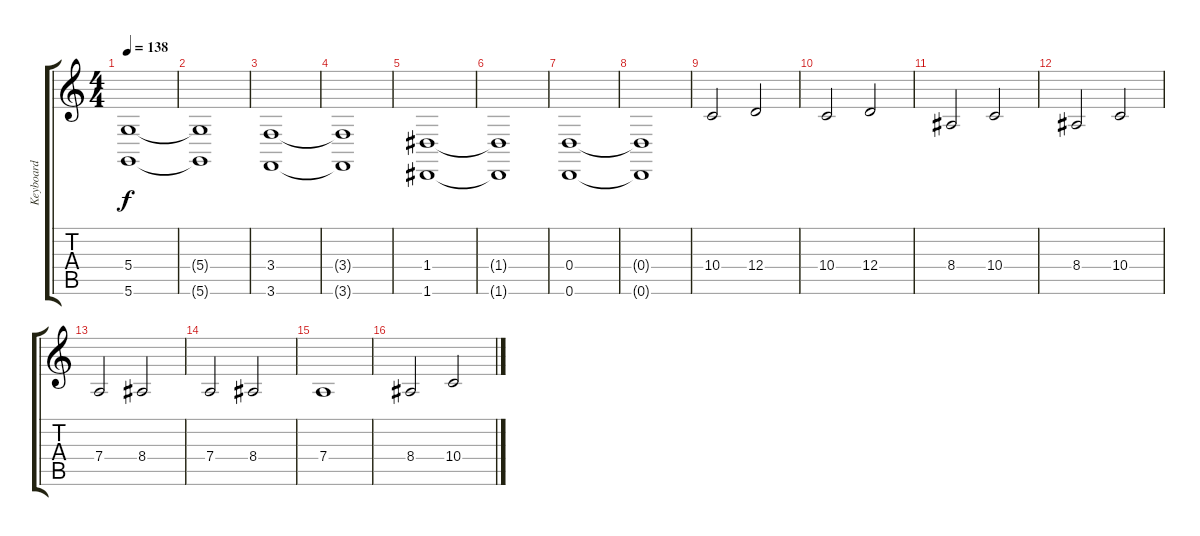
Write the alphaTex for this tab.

\track ("Keyboard" "Keyboard") {instrument stringensemble1}
\staff {score tabs}
\tuning (E4 B3 G3 D3 A2 D2) {hide}
\ts (4 4)
\tempo 138
\clef g2
\ks c
(5.4 5.6).1{dy f volume 11 instrument choiraahs} |
(5.4{t} 5.6{t}).1 |
(3.4 3.6).1 |
(3.4{t} 3.6{t}).1 |
(1.4 1.6).1 |
(1.4{t} 1.6{t}).1 |
(0.4 0.6).1 |
(0.4{t} 0.6{t}).1 |
10.4.2{volume 13 instrument stringensemble1} 12.4.2 |
10.4.2 12.4.2 |
8.4.2 10.4.2 |
8.4.2 10.4.2 |
7.4.2 8.4.2 |
7.4.2 8.4.2 |
7.4.1 |
8.4.2 10.4.2
